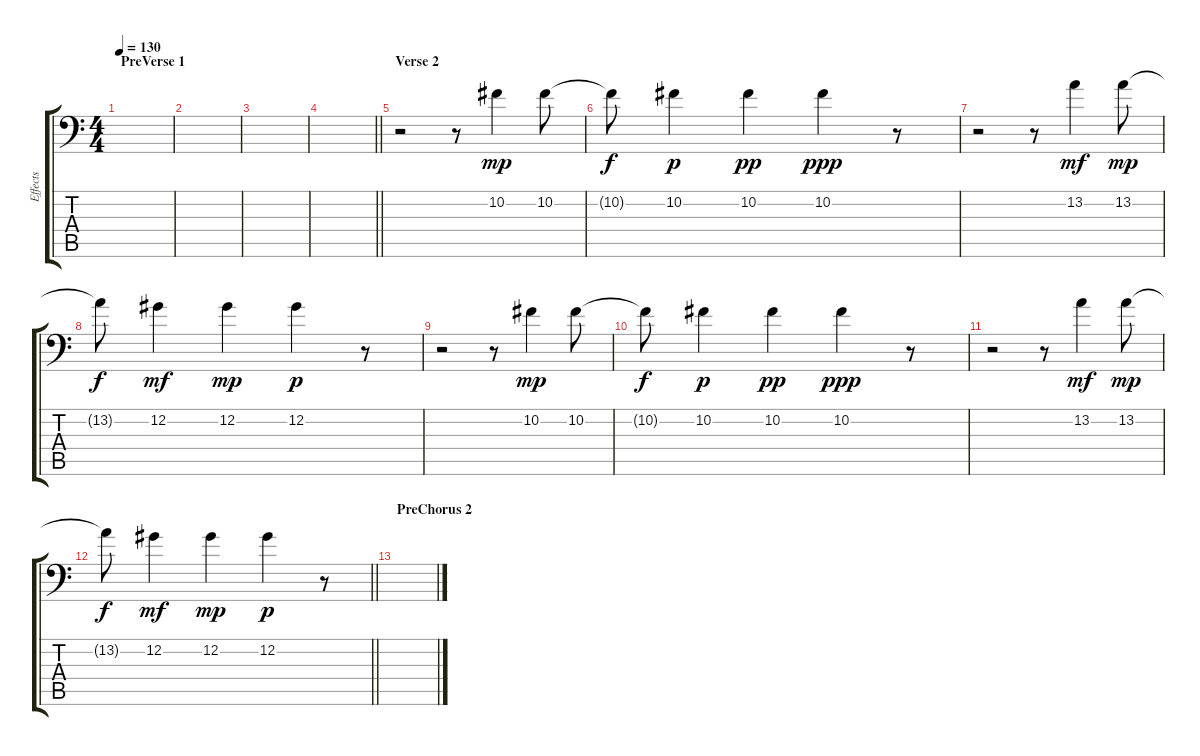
\track ("Effects" "Effects") {instrument pad1newage}
\staff {score tabs}
\tuning (Db5 Ab3 E3 B2 Gb2 B0) {hide}
\ts (4 4)
\section ("" "PreVerse 1")
\tempo 130
\clef f4
\ks c
|
|
|
\barLineRight lightlight
|
\section ("" "Verse 2")
r.2{instrument electricguitarjazz} r.8 10.2.4{dy mp} 10.2.8 |
10.2{t}.8{dy f} 10.2.4{dy p} 10.2.4{dy pp} 10.2.4{dy ppp} r.8 |
r.2 r.8 13.2.4{dy mf} 13.2.8{dy mp} |
13.2{t}.8{dy f} 12.2.4{dy mf} 12.2.4{dy mp} 12.2.4{dy p} r.8 |
r.2 r.8 10.2.4{dy mp} 10.2.8 |
10.2{t}.8{dy f} 10.2.4{dy p} 10.2.4{dy pp} 10.2.4{dy ppp} r.8 |
r.2 r.8 13.2.4{dy mf} 13.2.8{dy mp} |
\barLineRight lightlight
13.2{t}.8{dy f} 12.2.4{dy mf} 12.2.4{dy mp} 12.2.4{dy p} r.8 |
\section ("" "PreChorus 2")
